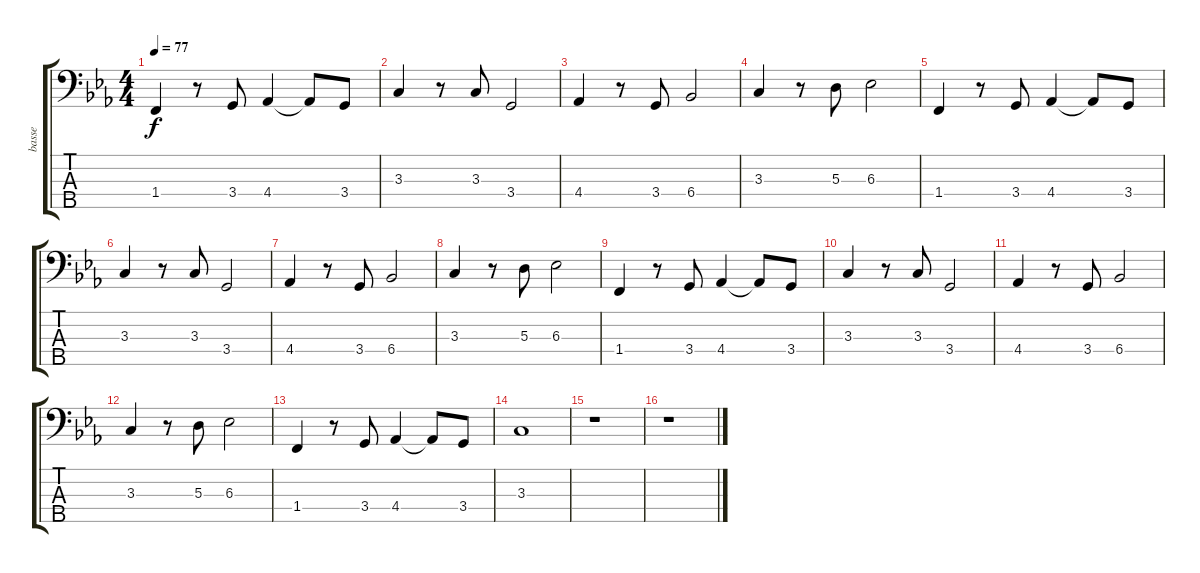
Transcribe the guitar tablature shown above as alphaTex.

\track ("basse" "basse") {instrument electricbassfinger}
\staff {score tabs}
\tuning (G2 D2 A1 E1 B0) {hide}
\ts (4 4)
\tempo 77
\clef f4
\ks cminor
1.4.4{dy f} r.8 3.4.8 4.4.4 4.4{t}.8 3.4.8 |
3.3.4 r.8 3.3.8 3.4.2 |
4.4.4 r.8 3.4.8 6.4.2 |
3.3.4 r.8 5.3.8 6.3.2 |
1.4.4 r.8 3.4.8 4.4.4 4.4{t}.8 3.4.8 |
3.3.4 r.8 3.3.8 3.4.2 |
4.4.4 r.8 3.4.8 6.4.2 |
3.3.4 r.8 5.3.8 6.3.2 |
1.4.4 r.8 3.4.8 4.4.4 4.4{t}.8 3.4.8 |
3.3.4 r.8 3.3.8 3.4.2 |
4.4.4 r.8 3.4.8 6.4.2 |
3.3.4 r.8 5.3.8 6.3.2 |
1.4.4 r.8 3.4.8 4.4.4 4.4{t}.8 3.4.8 |
3.3.1 |
r.1 |
r.1
